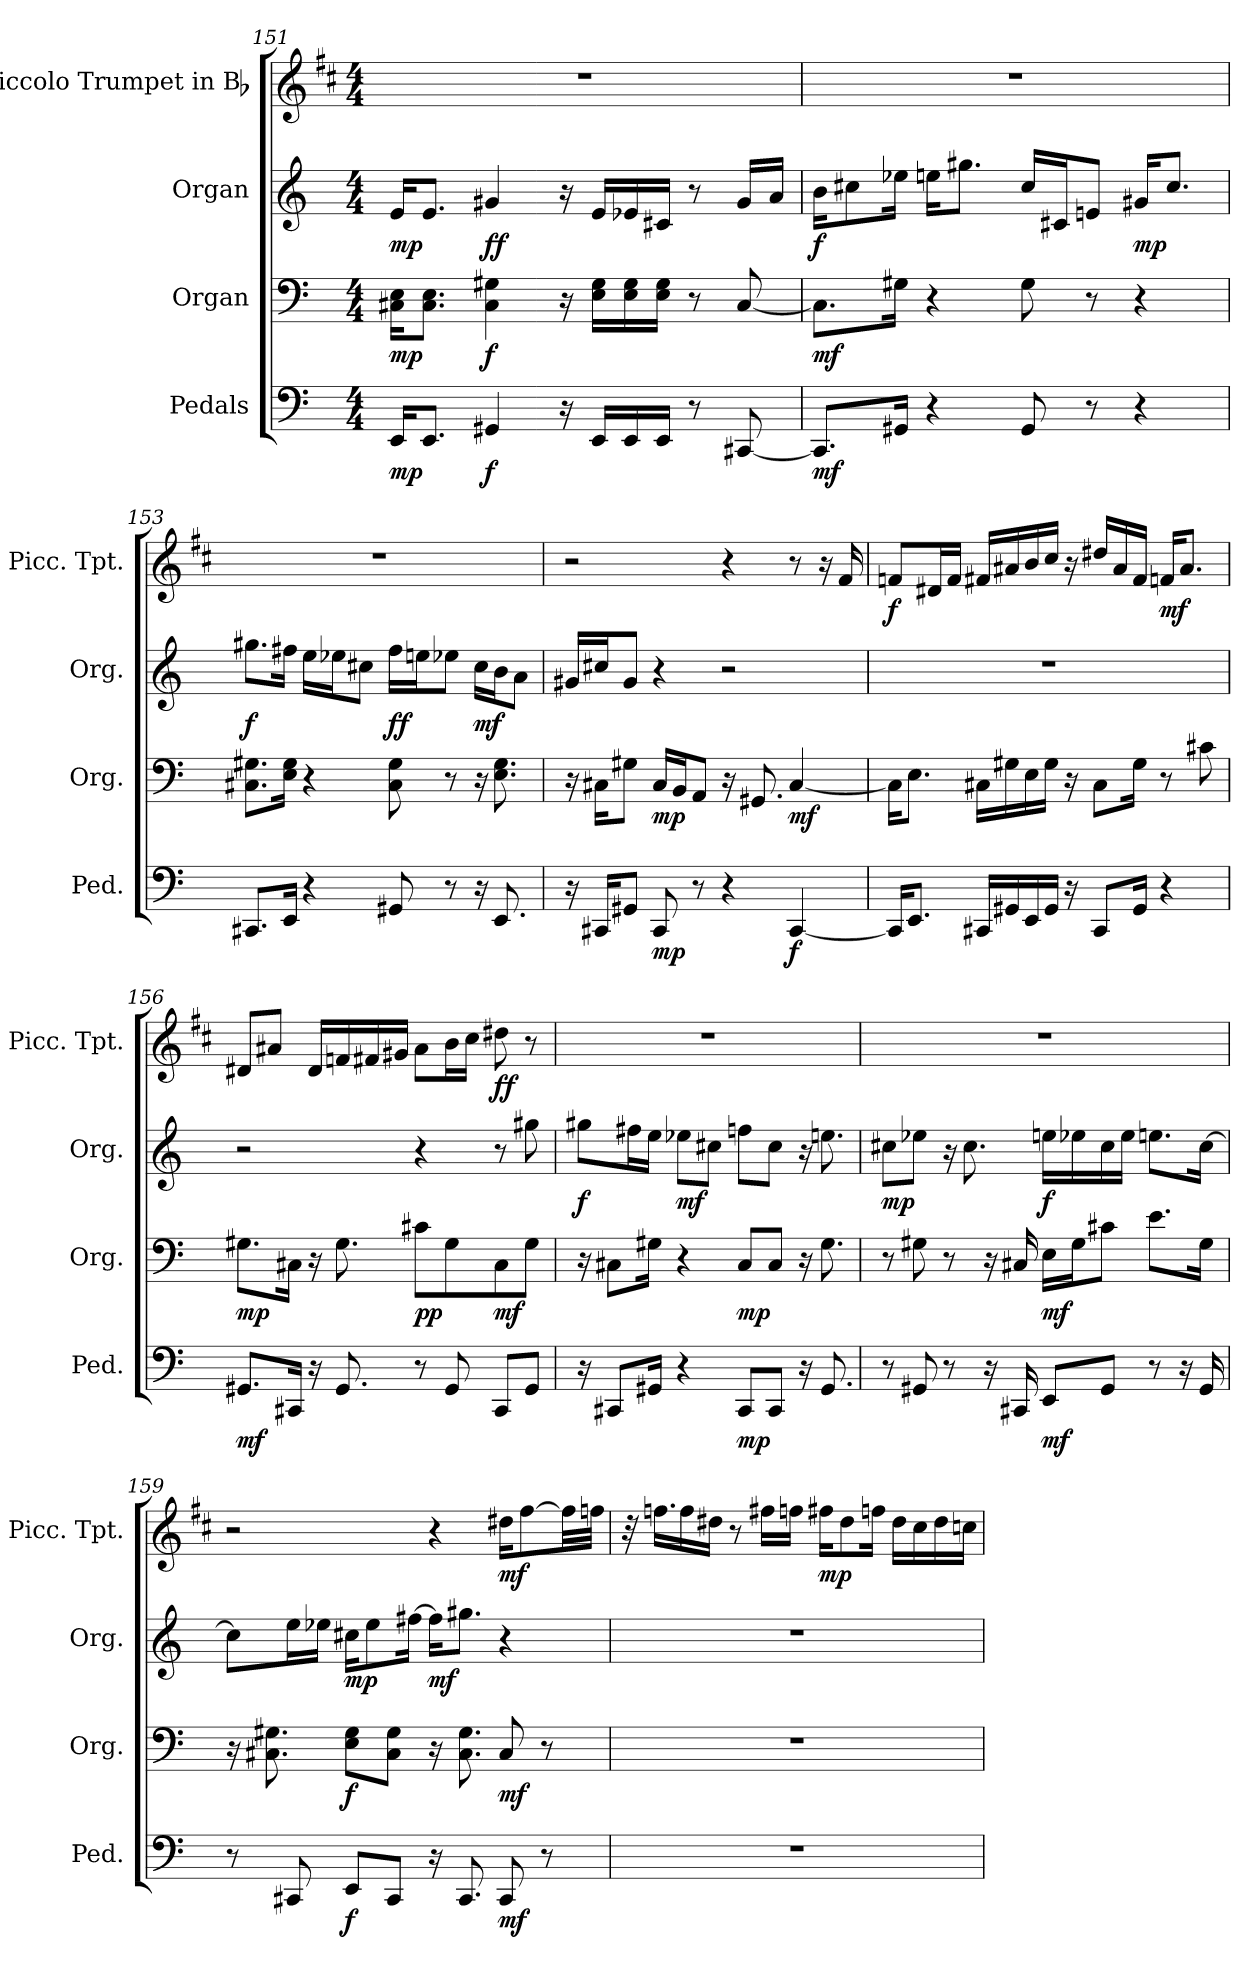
**kern	**dynam	**kern	**dynam	**kern	**dynam	**kern	**dynam
*part4	*part4	*part3	*part3	*part2	*part2	*part1	*part1
*staff4	*staff4	*staff3	*staff3	*staff2	*staff2	*staff1	*staff1
*I"Pedals	*	*I"Organ	*	*I"Organ	*	*I"Piccolo Trumpet in Bb	*
*I'Ped.	*	*I'Org.	*	*I'Org.	*	*I'Picc. Tpt.	*
*clefF4	*	*clefF4	*	*clefG2	*	*clefG2	*
*	*	*	*	*	*	*ITrd-6c-10	*
*k[]	*	*k[]	*	*k[]	*	*k[]	*
*C:	*	*C:	*	*C:	*	*C:	*
*M4/4	*	*M4/4	*	*M4/4	*	*M4/4	*
=151	=151	=151	=151	=151	=151	=151	=151
16EEi/KL	mp	16C#Xi\ 16EiKL	mp	16ei/KL	mp	1r	.
8.EEi/J	.	8.C#i\ 8.EiJ	.	8.ei/J	.	.	.
4GG#Xi/	f	4C#i\ 4G#Xi	f	4g#Xi/	ff	.	.
16r	.	16r	.	16r	.	.	.
16EEi/LL	.	16Ei\ 16G#iLL	.	16ei/LL	.	.	.
16EEi/	.	16Ei\ 16G#i	.	16e-Xi/	.	.	.
16EEi/JJ	.	16Ei\ 16G#iJJ	.	16c#Xi/JJ	.	.	.
8r	.	8r	.	8r	.	.	.
[8CC#Xi/	.	[8C#i/	.	16g#i/LL	.	.	.
.	.	.	.	16ai/JJ	.	.	.
=152	=152	=152	=152	=152	=152	=152	=152
8.CC#i/L]	mf	8.C#i\L]	mf	16bi\KL	f	1r	.
.	.	.	.	8cc#Xi\	.	.	.
16GG#Xi/Jk	.	16G#Xi\Jk	.	16ee-Xi\Jk	.	.	.
4r	.	4r	.	16eeni\KL	.	.	.
.	.	.	.	8.gg#Xi\J	.	.	.
8GG#i/	.	8G#i\	.	16cc#i/LL	.	.	.
.	.	.	.	16c#Xi/J	.	.	.
8r	.	8r	.	8eni/J	.	.	.
4r	.	4r	.	16g#Xi/KL	mp	.	.
.	.	.	.	8.cc#i/J	.	.	.
!!LO:LB:g=z
=153	=153	=153	=153	=153	=153	=153	=153
8.CC#Xi/L	.	8.C#Xi\ 8.G#XiL	.	8.gg#Xi\L	f	1r	.
16EEi/Jk	.	16Ei\ 16G#iJk	.	16ff#Xi\Jk	.	.	.
4r	.	4r	.	16eei\LL	.	.	.
.	.	.	.	16ee-Xi\J	.	.	.
.	.	.	.	8cc#Xi\J	.	.	.
8GG#Xi/	.	8C#i\ 8G#i	.	16ff#i\LL	ff	.	.
.	.	.	.	16eeni\J	.	.	.
8r	.	8r	.	8ee-Xi\J	.	.	.
16r	.	16r	.	16cc#i\LL	mf	.	.
8.EEi/	.	8.Ei\ 8.G#i	.	16bi\J	.	.	.
.	.	.	.	8ai\J	.	.	.
=154	=154	=154	=154	=154	=154	=154	=154
16r	.	16r	.	16g#Xi/LL	.	2r	.
16CC#Xi/KL	.	16C#Xi\KL	.	16cc#Xi/J	.	.	.
8GG#Xi/J	.	8G#Xi\J	.	8g#i/J	.	.	.
8CC#i/	mp	16C#i/LL	mp	4r	.	.	.
.	.	16BBi/J	.	.	.	.	.
8r	.	8AAi/J	.	.	.	.	.
4r	.	16r	.	2r	.	4r	.
.	.	8.GG#Xi/	.	.	.	.	.
[4CC#i/	f	[4C#i/	mf	.	.	8r	.
.	.	.	.	.	.	16r	.
.	.	.	.	.	.	16eei/	.
!!LO:LB:g=z
=155	=155	=155	=155	=155	=155	=155	=155
16CC#i/KL]	.	16C#i\KL]	.	1r	.	8ee-Xi/L	f
8.EEi/J	.	8.Ei\J	.	.	.	.	.
.	.	.	.	.	.	16cc#Xi/L	.
.	.	.	.	.	.	16ee-i/JJ	.
16CC#Xi/LL	.	16C#Xi\LL	.	.	.	16eeni/LL	.
16GG#Xi/	.	16G#Xi\	.	.	.	16gg#Xi/	.
16EEi/	.	16Ei\	.	.	.	16aai/	.
16GG#i/JJ	.	16G#i\JJ	.	.	.	16bbi/JJ	.
16r	.	16r	.	.	.	16r	.
8CC#i/L	.	8C#i\L	.	.	.	16ccc#Xi/LL	.
.	.	.	.	.	.	16gg#i/	.
16GG#i/Jk	.	16G#i\Jk	.	.	.	16eei/JJ	.
4r	.	8r	.	.	.	16ee-Xi/KL	mf
.	.	.	.	.	.	8.gg#i/J	.
.	.	8c#Xi\	.	.	.	.	.
=156	=156	=156	=156	=156	=156	=156	=156
8.GG#Xi/L	mf	8.G#Xi\L	mp	2r	.	8cc#Xi/L	.
.	.	.	.	.	.	8gg#Xi/J	.
16CC#Xi/Jk	.	16C#Xi\Jk	.	.	.	.	.
16r	.	16r	.	.	.	16cc#i/LL	.
8.GG#i/	.	8.G#i\	.	.	.	16ee-Xi/	.
.	.	.	.	.	.	16eeni/	.
.	.	.	.	.	.	16ff#Xi/JJ	.
8r	.	8c#Xi\L	pp	4r	.	8gg#i\L	.
8GG#i/	.	8G#i\	.	.	.	16aai\L	.
.	.	.	.	.	.	16bbi\JJ	.
8CC#i/L	.	8C#i\	mf	8r	.	8ccc#Xi\	ff
8GG#i/J	.	8G#i\J	.	8gg#Xi\	.	8r	.
!!LO:PB:g=z
=157	=157	=157	=157	=157	=157	=157	=157
16r	.	16r	.	8gg#Xi\L	f	1r	.
8CC#Xi/L	.	8C#Xi\L	.	.	.	.	.
.	.	.	.	16ff#Xi\L	.	.	.
16GG#Xi/Jk	.	16G#Xi\Jk	.	16eei\JJ	.	.	.
4r	.	4r	.	8ee-Xi\L	mf	.	.
.	.	.	.	8cc#Xi\J	.	.	.
8CC#i/L	mp	8C#i/L	mp	8ffni\L	.	.	.
8CC#i/J	.	8C#i/J	.	8cc#i\J	.	.	.
16r	.	16r	.	16r	.	.	.
8.GG#i/	.	8.G#i\	.	8.eeni\	.	.	.
=158	=158	=158	=158	=158	=158	=158	=158
8r	.	8r	.	8cc#Xi\L	mp	1r	.
8GG#Xi/	.	8G#Xi\	.	8ee-Xi\J	.	.	.
8r	.	8r	.	16r	.	.	.
.	.	.	.	8.cc#i\	.	.	.
16r	.	16r	.	.	.	.	.
16CC#Xi/	.	16C#Xi/	.	.	.	.	.
8EEi/L	mf	16Ei\LL	mf	16eeni\LL	f	.	.
.	.	16G#i\J	.	16ee-Xi\	.	.	.
8GG#i/J	.	8c#Xi\J	.	16cc#i\	.	.	.
.	.	.	.	16ee-i\JJ	.	.	.
8r	.	8.ei\L	.	8.eeni\L	.	.	.
16r	.	.	.	.	.	.	.
16GG#i/	.	16G#i\Jk	.	[16cc#i\Jk	.	.	.
!!LO:LB:g=z
=159	=159	=159	=159	=159	=159	=159	=159
8r	.	16r	.	8cc#i\L]	.	2r	.
.	.	8.C#Xi\ 8.G#Xi	.	.	.	.	.
8CC#Xi/	.	.	.	16eei\L	.	.	.
.	.	.	.	16ee-Xi\JJ	.	.	.
8EEi/L	f	8Ei\ 8G#iL	f	16cc#Xi\KL	mp	.	.
.	.	.	.	8ee-i\	.	.	.
8CC#i/J	.	8C#i\ 8G#iJ	.	.	.	.	.
.	.	.	.	[16ff#Xi\Jk	.	.	.
16r	.	16r	.	16ff#i\KL]	mf	4r	.
8.CC#i/	.	8.C#i\ 8.G#i	.	8.gg#Xi\J	.	.	.
8CC#i/	mf	8C#i/	mf	4r	.	16ccc#Xi\KL	mf
.	.	.	.	.	.	[8eeei\	.
8r	.	8r	.	.	.	.	.
.	.	.	.	.	.	32eeei\LL]	.
.	.	.	.	.	.	32eee-Xi\JJJ	.
=160	=160	=160	=160	=160	=160	=160	=160
1r	.	1r	.	1r	.	32r	.
.	.	.	.	.	.	16.eee-Xi\LL	.
.	.	.	.	.	.	16eee-i\	.
.	.	.	.	.	.	16ccc#Xi\JJ	.
.	.	.	.	.	.	8r	.
.	.	.	.	.	.	16eeeni\LL	.
.	.	.	.	.	.	16eee-Xi\JJ	.
.	.	.	.	.	.	16eeeni\KL	mp
.	.	.	.	.	.	8ccc#i\	.
.	.	.	.	.	.	16eee-Xi\Jk	.
.	.	.	.	.	.	16ccc#i\LL	.
.	.	.	.	.	.	16bbi\	.
.	.	.	.	.	.	16ccc#i\	.
.	.	.	.	.	.	16bb-Xi\JJ	.
=	=	=	=	=	=	=	=
*-	*-	*-	*-	*-	*-	*-	*-
